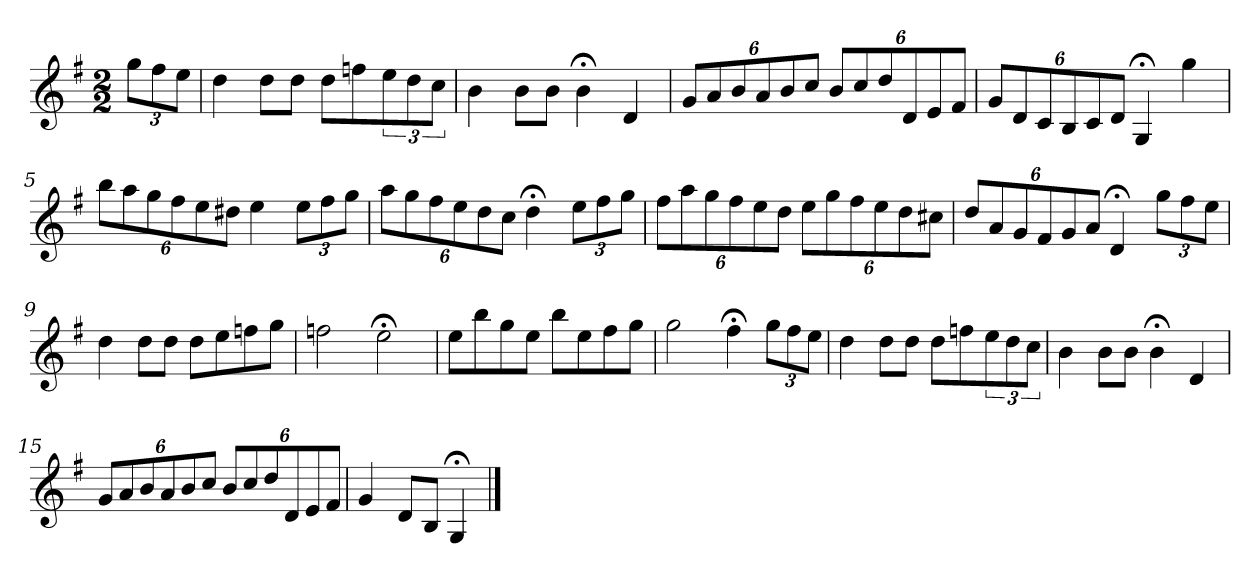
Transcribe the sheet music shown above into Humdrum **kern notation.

**kern
*part1
*staff1
*k[f#]
*G:
*M2/2
*MM120
=
12ggL
12ff#
12eeJ
=1
4dd
8ddL
8ddJ
8ddL
8ffn
12ee
12dd
12ccJ
=2
4b
8bL
8bJ
4b;<
4d
=3
12gL
12a
12b
12a
12b
12ccJ
12bL
12cc
12dd
12d
12e
12f#J
=4
12gL
12d
12c
12B
12c
12dJ
4G;<
4gg
=5
12bbL
12aa
12gg
12ff#
12ee
12dd#XJ
4ee
12eeL
12ff#
12ggJ
=6
12aaL
12gg
12ff#
12ee
12dd
12ccJ
4dd;<
12eeL
12ff#
12ggJ
=7
12ff#L
12aa
12gg
12ff#
12ee
12ddJ
12eeL
12gg
12ff#
12ee
12dd
12cc#XJ
=8
12ddL
12a
12g
12f#
12g
12aJ
4d;<
12ggL
12ff#
12eeJ
=9
4dd
8ddL
8ddJ
8ddL
8ee
8ffn
8ggJ
=10
2ffn
2ee;<
=11
8eeL
8bb
8gg
8eeJ
8bbL
8ee
8ff#
8ggJ
=12
2gg
4ff#;<
12ggL
12ff#
12eeJ
=13
4dd
8ddL
8ddJ
8ddL
8ffn
12ee
12dd
12ccJ
=14
4b
8bL
8bJ
4b;<
4d
=15
12gL
12a
12b
12a
12b
12ccJ
12bL
12cc
12dd
12d
12e
12f#J
=16
4g
8dL
8BJ
4G;<
==
*-
